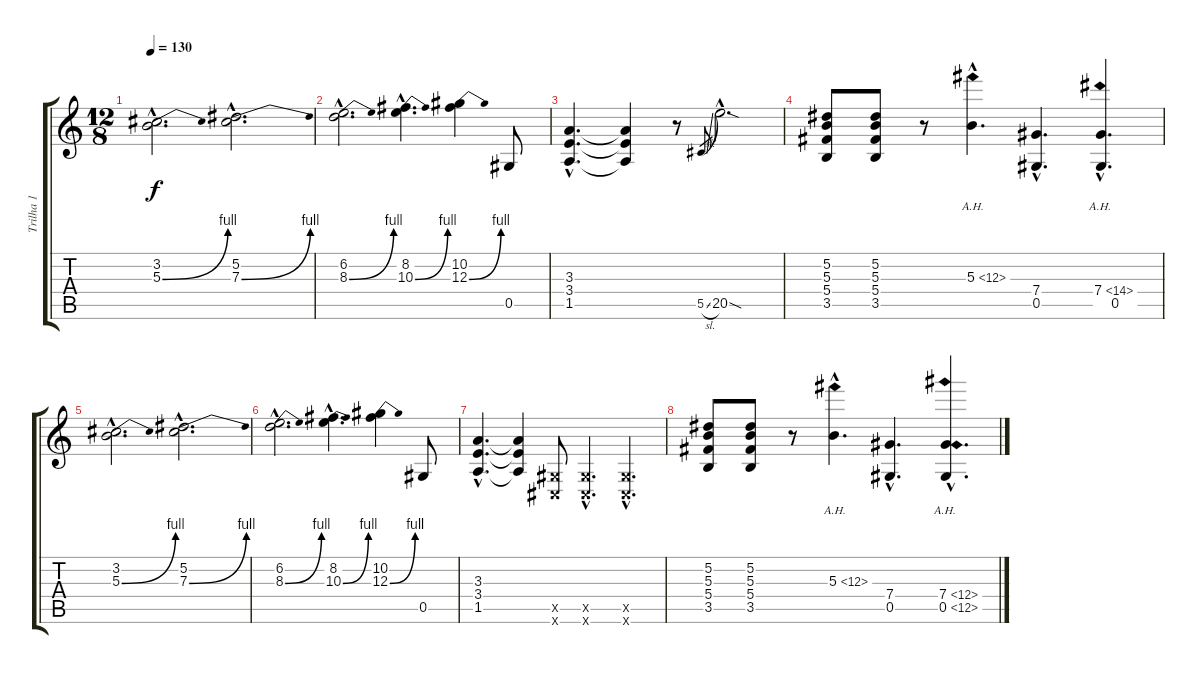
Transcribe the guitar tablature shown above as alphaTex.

\track ("Trilha 1" "Trilha 1") {instrument distortionguitar}
\staff {score tabs}
\tuning (Eb4 Bb3 Gb3 Db3 Ab2 Db2) {hide}
\ts (12 8)
\tempo 130
\clef g2
\ks c
(3.2{hac} 5.3{be (bend 0 0 60 4) hac}).2{d dy f instrument distortionguitar} (5.2{hac} 7.3{be (bend 0 0 60 4) hac}).2{d} |
(6.2{hac} 8.3{be (bend 0 0 60 4) hac}).2{d} (8.2{hac} 10.3{be (bend 0 0 60 4) hac}).4{d} (10.2 12.3{be (bend 0 0 60 4)}).4 0.5.8 |
(3.3{hac} 3.4{hac} 1.5{hac}).4{d} (3.3{t} 3.4{t} 1.5{t}).4 r.8 5.5{sl}.8{gr} 20.5{sod hac}.2{d} |
(5.2 5.3 5.4 3.5).8 (5.2 5.3 5.4 3.5).8 r.8 5.3{ah 7 hac}.4{d} (7.4{hac} 0.5{hac}).4{d} (7.4{ah 7 hac} 0.5{hac}).4{d} |
(3.2{hac} 5.3{be (bend 0 0 60 4) hac}).2{d} (5.2{hac} 7.3{be (bend 0 0 60 4) hac}).2{d} |
(6.2{hac} 8.3{be (bend 0 0 60 4) hac}).2{d} (8.2{hac} 10.3{be (bend 0 0 60 4) hac}).4{d} (10.2 12.3{be (bend 0 0 60 4)}).4 0.5.8 |
(3.3{hac} 3.4{hac} 1.5{hac}).4{d} (3.3{t} 3.4{t} 1.5{t}).4 (0.5{x} 0.6{x}).8 (0.5{hac x} 0.6{hac x}).4{d} (0.5{hac x} 0.6{hac x}).4{d} |
(5.2 5.3 5.4 3.5).8 (5.2 5.3 5.4 3.5).8 r.8 5.3{ah 7 hac}.4{d} (7.4{hac} 0.5{hac}).4{d} (7.4{ah 5 hac} 0.5{ah 12 hac}).4{d}
